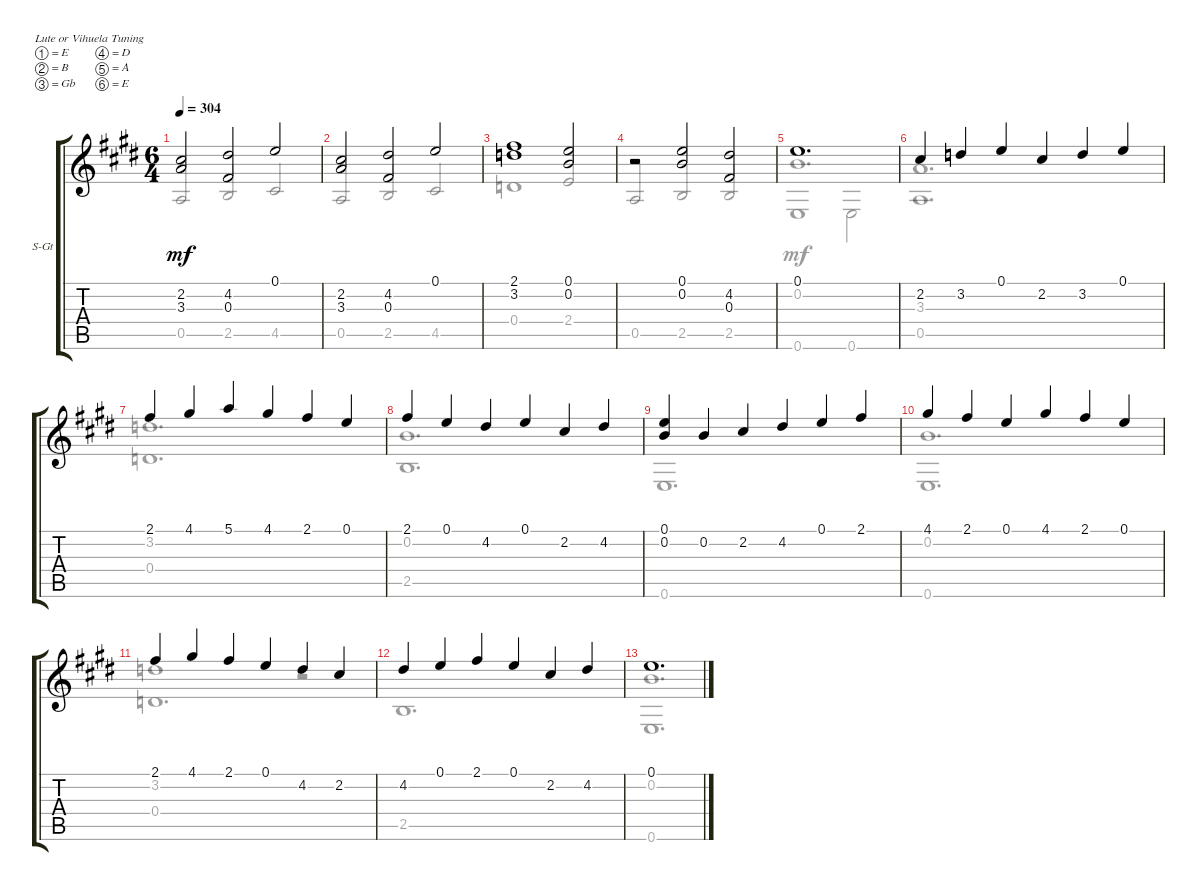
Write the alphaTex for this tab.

\defaultSystemsLayout 4
\bracketExtendMode groupsimilarinstruments
\firstSystemTrackNameOrientation horizontal
\otherSystemsTrackNameOrientation horizontal
\track ("Steel Guitar" "S-Gt") {instrument acousticguitarsteel}
\staff {score tabs}
\tuning (E4 B3 Gb3 D3 A2 E2)
\voice
\ts (6 4)
\tempo 304
\clef g2
\scale
0.921816
\ks e
(2.2 3.3).2{dy mf} (0.3 4.2).2 0.1.2 |
\scale
0.921816 (2.2 3.3).2 (4.2 0.3).2 0.1.2 |
\scale
1.15637 (2.1 3.2).1 (0.1 0.2).2 |
\scale
0.921816 r.2 (0.2 0.1).2 (0.3 4.2).2 |
\scale
0.921816 0.1.1{d} |
\scale
1.15637 2.2.4 3.2.4 0.1.4 2.2.4 3.2.4 0.1.4 |
\scale
0.921816 2.1.4 4.1.4 5.1.4 4.1.4 2.1.4 0.1.4 |
\scale
0.921816 2.1.4 0.1.4 4.2.4 0.1.4 2.2.4 4.2.4 |
\scale
1.15637 (0.2 0.1).4 0.2.4 2.2.4 4.2.4 0.1.4 2.1.4 |
\scale
0.921816 4.1.4 2.1.4 0.1.4 4.1.4 2.1.4 0.1.4 |
\scale
0.921816 2.1.4 4.1.4 2.1.4 0.1.4 4.2.4 2.2.4 |
\scale
1.07818 4.2.4 0.1.4 2.1.4 0.1.4 2.2.4 4.2.4 |
\scale
0.921816 0.1.1{d}
\voice
\clef g2
\ottava regular
\simile none
\scale
0.921816
\ks e
|
\scale
0.921816 |
\scale
1.15637 |
\scale
0.921816 |
\scale
0.921816 0.2.1{d} |
\scale
1.15637 3.3.1{d} |
\scale
0.921816 3.2.1{d} |
\scale
0.921816 0.2.1{d} |
\scale
1.15637 |
\scale
0.921816 0.2.1{d} |
\scale
0.921816 3.2.1 r.2 |
\scale
1.07818 |
\scale
0.921816 0.2.1{d}
\voice
\clef g2
\ottava regular
\simile none
\scale
0.921816
\ks e
0.5.2{dy mf beam invert} 2.5.2{beam invert} 4.5.2{beam invert} |
\scale
0.921816 0.5.2{beam invert} 2.5.2{beam invert} 4.5.2{beam invert} |
\scale
1.15637 0.4.1 2.4.2{beam invert} |
\scale
0.921816 0.5.2{beam invert} 2.5.2{beam invert} 2.5.2{beam invert} |
\scale
0.921816 0.6.1 0.6.2 |
\scale
1.15637 0.5.1{d} |
\scale
0.921816 0.4.1{d} |
\scale
0.921816 2.5.1{d} |
\scale
1.15637 0.6.1{d} |
\scale
0.921816 0.6.1{d} |
\scale
0.921816 0.4.1{d} |
\scale
1.07818 2.5.1{d} |
\scale
0.921816 0.6.1{d}
